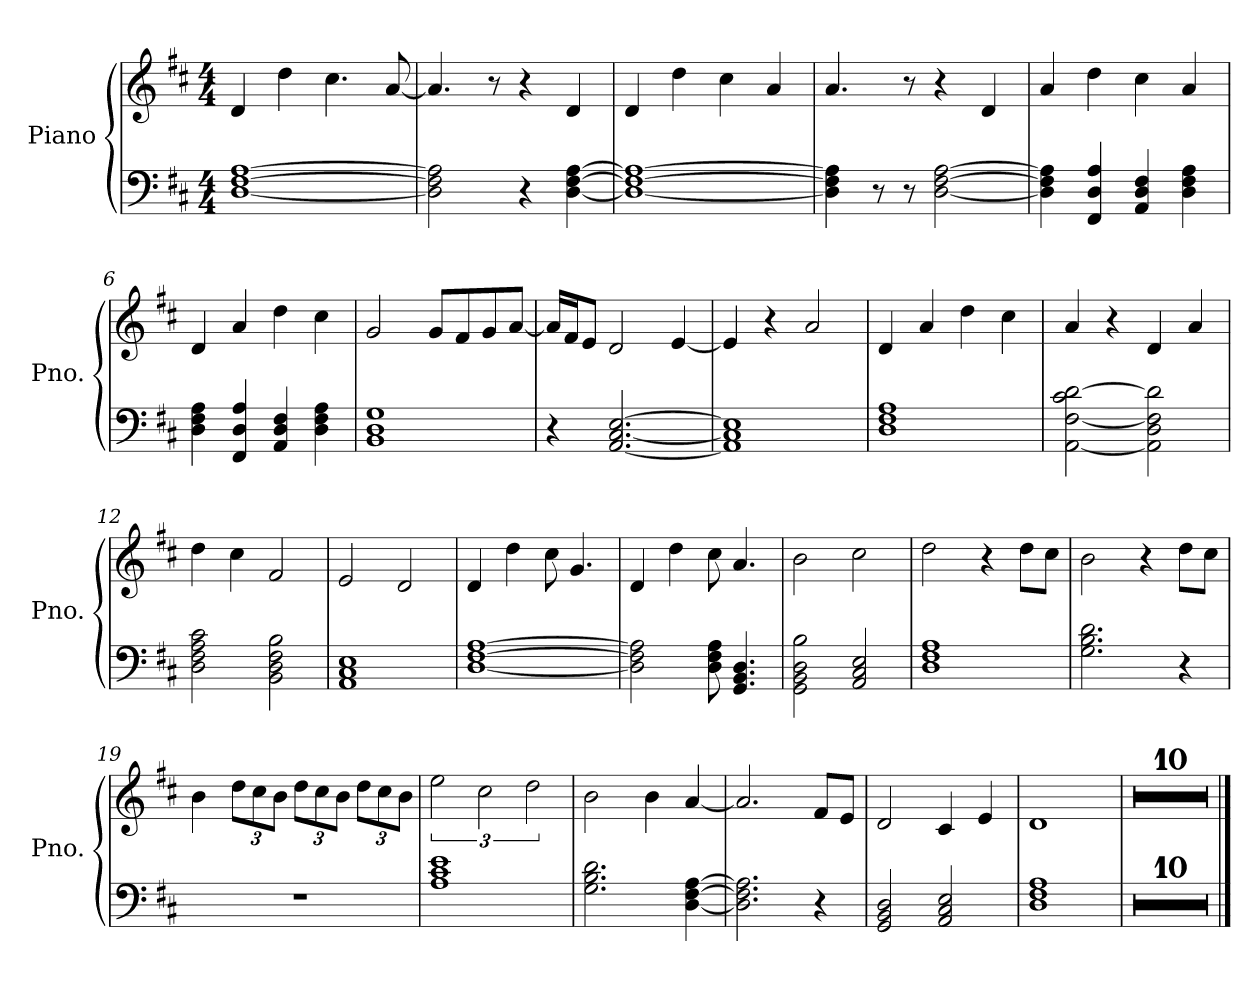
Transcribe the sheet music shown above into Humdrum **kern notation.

**kern	**kern
*part1	*part1
*staff2	*staff1
*I"Piano	*
*I'Pno.	*
*clefF4	*clefG2
*k[f#c#]	*k[f#c#]
*M4/4	*M4/4
*MM60	*MM60
=1	=1
[1D [1F# [1A	4d/
.	4dd\
.	4.cc#\
.	[8a/
=2	=2
2D\] 2F#\] 2A\]	4.a/]
.	8r
4r	4r
[4D\ [4F#\ [4A\	4d/
=3	=3
1D_ 1F#_ 1A_	4d/
.	4dd\
.	4cc#\
.	4a/
=4	=4
4D\] 4F#\] 4A\]	4.a/
8r	.
8r	8r
[2D\ [2F#\ [2A\	4r
*	*MM75
.	4d/
=5	=5
4D\] 4F#\] 4A\]	4a/
4FF#/ 4D/ 4A/	4dd\
4AA/ 4D/ 4F#/	4cc#\
4D\ 4F#\ 4A\	4a/
=6	=6
4D\ 4F#\ 4A\	4d/
4FF#/ 4D/ 4A/	4a/
4AA/ 4D/ 4F#/	4dd\
4D\ 4F#\ 4A\	4cc#\
=7	=7
1BB 1D 1G	2g/
.	8g/L
.	8f#/
.	8g/
.	[8a/J
=8	=8
4r	16a/LL]
.	16f#/J
.	8e/J
[2.AA/ [2.C#/ [2.E/	2d/
.	[4e/
!!LO:LB:g=z
=9	=9
1AA] 1C#] 1E]	4e/]
.	4r
.	2a/
=10	=10
1D 1F# 1A	4d/
.	4a/
.	4dd\
.	4cc#\
=11	=11
[2AA\ [2F#\ 2c#\ [2d\	4a/
.	4r
2AA\] 2D\ 2F#\] 2d\]	4d/
.	4a/
=12	=12
2D\ 2F#\ 2A\ 2c#\	4dd\
.	4cc#\
2BB\ 2D\ 2F#\ 2B\	2f#/
=13	=13
1AA 1C# 1E	2e/
.	2d/
=14	=14
[1D [1F# [1A	4d/
.	4dd\
.	8cc#\
.	4.g/
=15	=15
2D\] 2F#\] 2A\]	4d/
.	4dd\
8D\ 8F#\ 8A\	8cc#\
4.GG/ 4.BB/ 4.D/	4.a/
=16	=16
2GG\ 2BB\ 2D\ 2B\	2b\
2AA/ 2C#/ 2E/	2cc#\
=17	=17
1D 1F# 1A	2dd\
*	*MM60
.	4r
.	8dd\L
.	8cc#\J
=18	=18
2.G\ 2.B\ 2.d\	2b\
.	4r
4r	8dd\L
.	8cc#\J
!!LO:LB:g=z
=19	=19
1r	4b\
*	*Xbrackettup
*	*MM80
.	12dd\L
.	12cc#\
.	12b\J
.	12dd\L
.	12cc#\
.	12b\J
.	12dd\L
.	12cc#\
.	12b\J
=20	=20
*	*brackettup
1A 1c# 1e	3ee\
.	3cc#\
*	*MM75
.	3dd\
=21	=21
2.G\ 2.B\ 2.d\	2b\
.	4b\
[4D\ [4F#\ [4A\	[4a/
=22	=22
*	*MM60
2.D\] 2.F#\] 2.A\]	2.a/]
4r	8f#/L
.	8e/J
=23	=23
2GG/ 2BB/ 2D/	2d/
2AA/ 2C#/ 2E/	4c#/
.	4e/
=24	=24
1D 1F# 1A	1d
=25	=25
1r	1r
=26	=26
1r	1r
=27	=27
1r	1r
=28	=28
1r	1r
=29	=29
1r	1r
=30	=30
1r	1r
!!LO:LB:g=z
=31	=31
1r	1r
=32	=32
1r	1r
=33	=33
1r	1r
=34	=34
1r	1r
==	==
*-	*-
